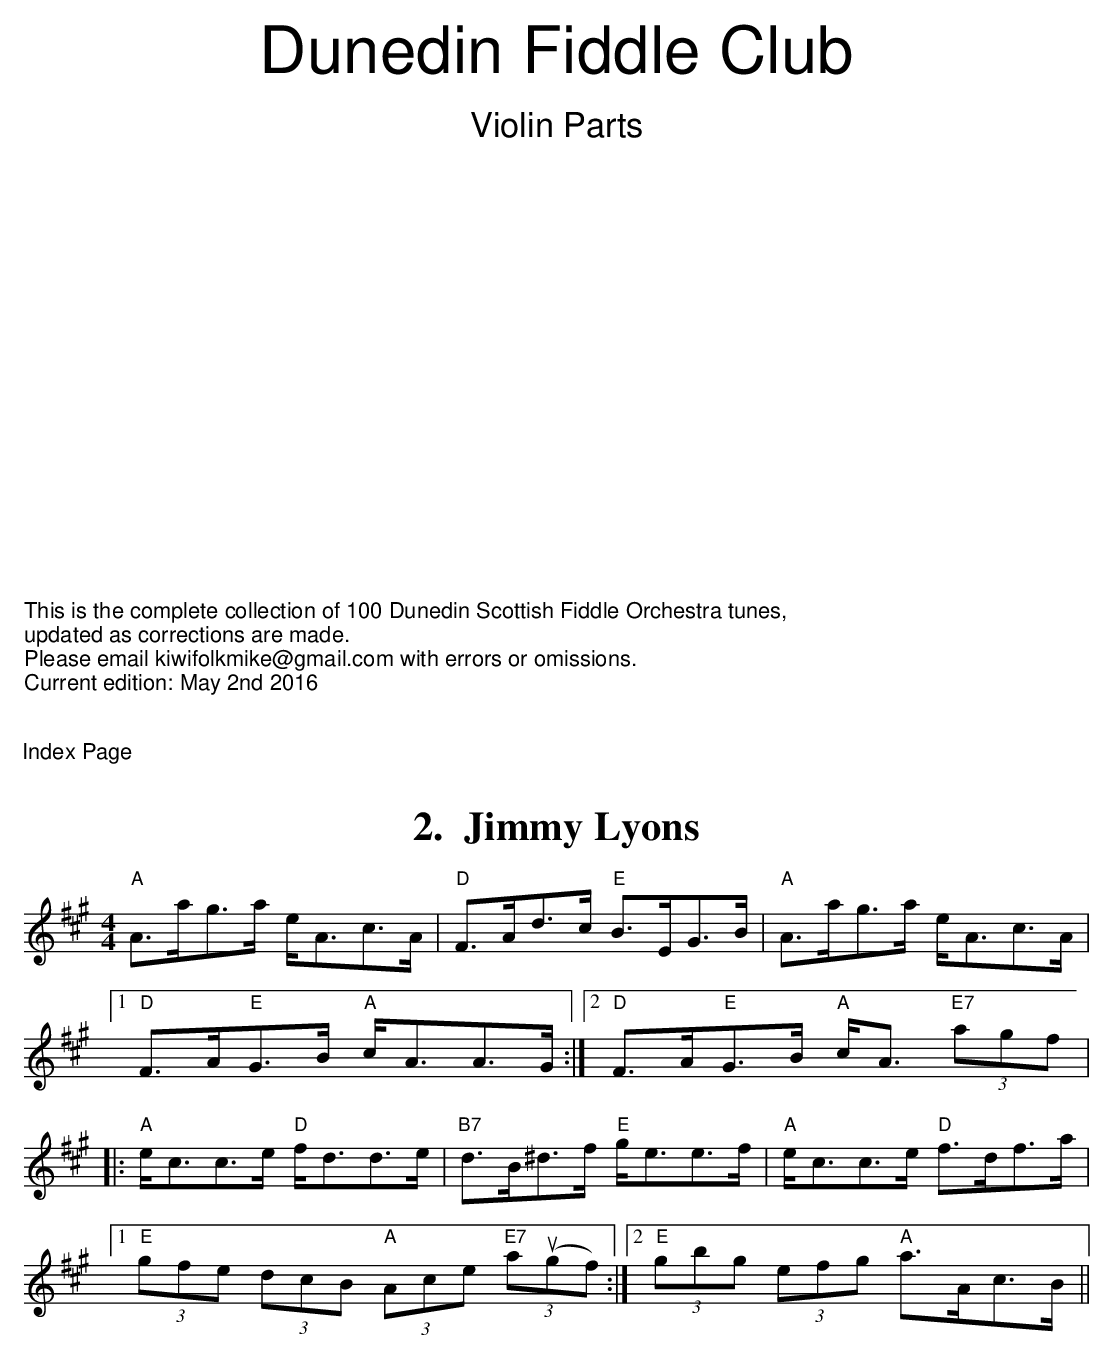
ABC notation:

X:1
T:Jimmy Lyons
M:4/4
L:1/16
%%score 1 | 2
K:A
V:1
"A"A3ag3a eA3c3A|"D"F3Ad3c "E"B3EG3B|"A"A3ag3a eA3c3A|
[1 "D"F3A"E"G3B "A"cA3A3G:|[2 "D"F3A"E"G3B "A"cA3 "E7"(3a2g2f2|
|:"A"ec3c3e "D"fd3d3e|"B7"d3B^d3f "E"ge3e3f|"A"ec3c3e "D"f3df3a|
[1 "E"(3g2f2e2 (3d2c2B2 "A"(3A2c2e2 "E7"(3a2u(g2f2):|[2"E"(3g2b2g2 (3e2f2g2 "A"a3Ac3B||
V:C clef=bass middle=D octave=-1
A4c4e4c4|d4f4e4E4|A4c4e4c4|1d4e4a4A4:|2d4e4a4e4|
|:A4e4d4f4|b4a4e4e4|A4e4d4f4|
[1e4g4a4d4:|2e4g4a4E4||
